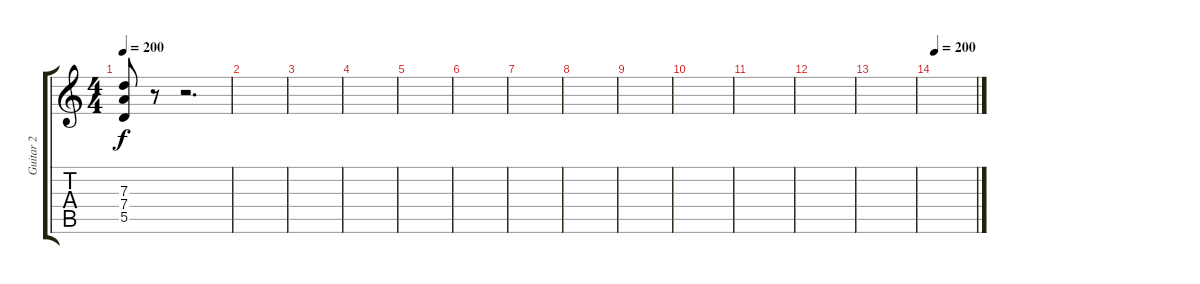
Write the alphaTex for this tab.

\track ("Guitar 2" "Guitar 2") {instrument overdrivenguitar}
\staff {score tabs}
\tuning (E4 B3 G3 D3 A2 E2) {hide}
\ts (4 4)
\tempo 200
\clef g2
\ks c
(7.3 7.4 5.5).8{dy f} r.8 r.2{d} |
|
|
|
|
|
|
|
|
|
|
|
|
\tempo 200
